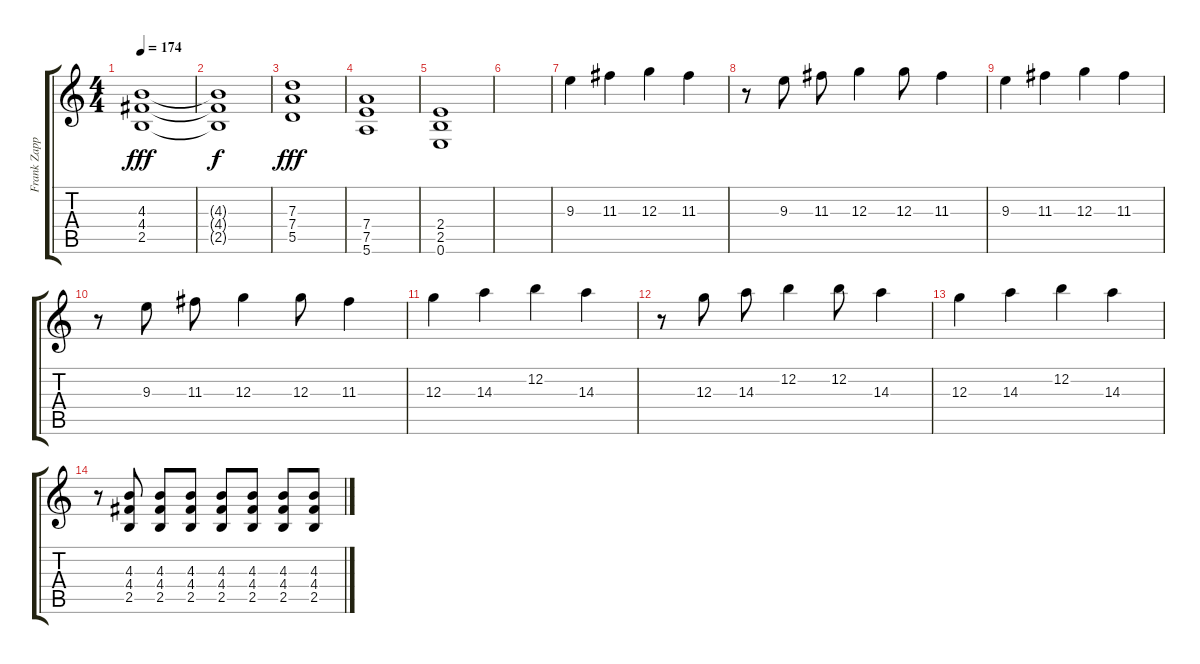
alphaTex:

\track ("Frank Zappa" "Frank Zapp") {instrument overdrivenguitar}
\staff {score tabs}
\tuning (E4 B3 G3 D3 A2 E2) {hide}
\ts (4 4)
\tempo 174
\clef g2
\ks c
(4.3 4.4 2.5).1{dy fff} |
(4.3{t} 4.4{t} 2.5{t}).1{dy f} |
(7.3 7.4 5.5).1{dy fff} |
(7.4 7.5 5.6).1 |
(2.4 2.5 0.6).1 |
|
9.3.4 11.3.4 12.3.4 11.3.4 |
r.8 9.3.8 11.3.8 12.3.4 12.3.8 11.3.4 |
9.3.4 11.3.4 12.3.4 11.3.4 |
r.8 9.3.8 11.3.8 12.3.4 12.3.8 11.3.4 |
12.3.4 14.3.4 12.2.4 14.3.4 |
r.8 12.3.8 14.3.8 12.2.4 12.2.8 14.3.4 |
12.3.4 14.3.4 12.2.4 14.3.4 |
r.8 (4.3 4.4 2.5).8 (4.3 4.4 2.5).8 (4.3 4.4 2.5).8 (4.3 4.4 2.5).8 (4.3 4.4 2.5).8 (4.3 4.4 2.5).8 (4.3 4.4 2.5).8
